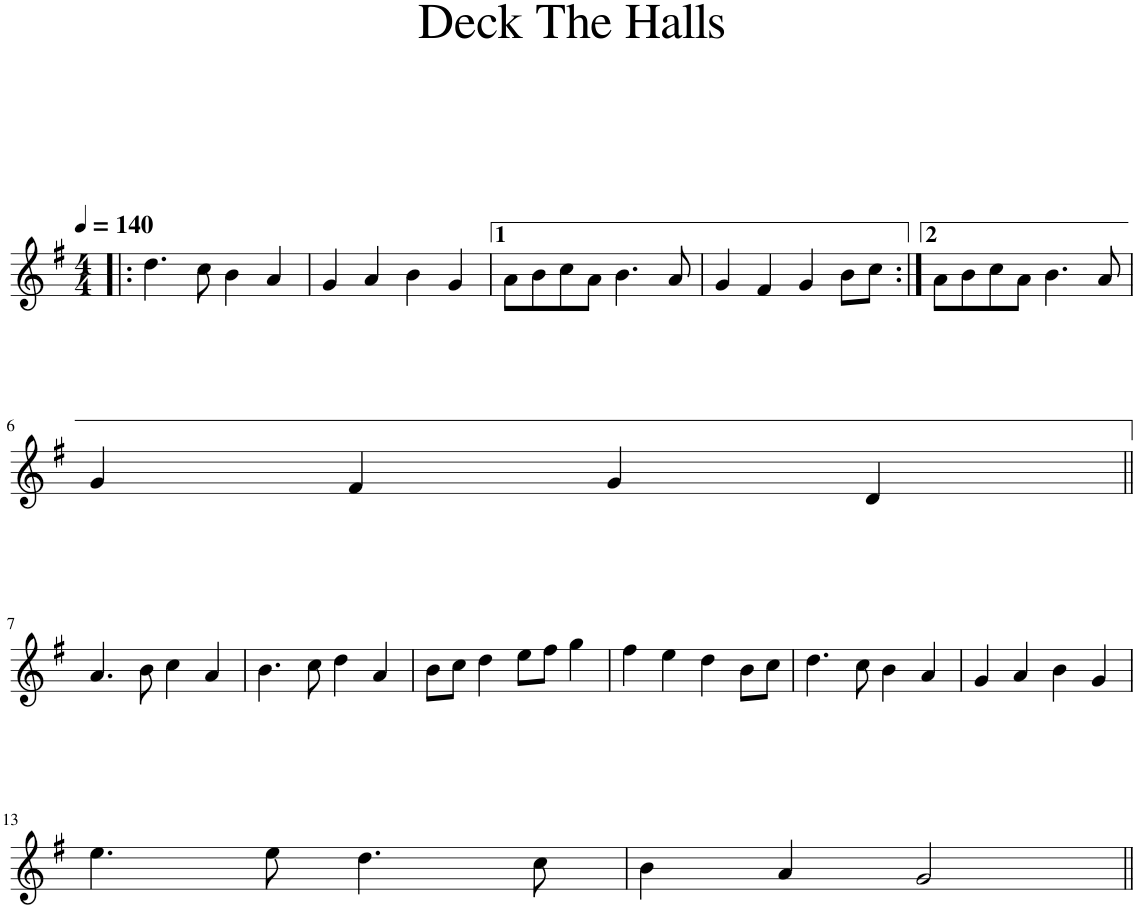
**kern
*part1
*staff1
*I"Piano
*I'Pno
*clefG2
*k[f#]
*G:
*M4/4
*MM140
=1!|:
4.dd\
8cc\
4b\
4a/
=2
4g/
4a/
4b\
4g/
=3
8a\L
8b\
8cc\
8a\J
4.b\
8a/
=4
4g/
4f#/
4g/
8b\L
8cc\J
=5:|!
8a\L
8b\
8cc\
8a\J
4.b\
8a/
!!LO:LB:g=z
=6
4g/
4f#/
4g/
4d/
!!LO:LB:g=z
=7||
4.a/
8b\
4cc\
4a/
=8
4.b\
8cc\
4dd\
4a/
=9
8b\L
8cc\J
4dd\
8ee\L
8ff#\J
4gg\
=10
4ff#\
4ee\
4dd\
8b\L
8cc\J
=11
4.dd\
8cc\
4b\
4a/
=12
4g/
4a/
4b\
4g/
!!LO:LB:g=z
=13
4.ee\
8ee\
4.dd\
8cc\
=14
4b\
4a/
2g/
=||
*-
